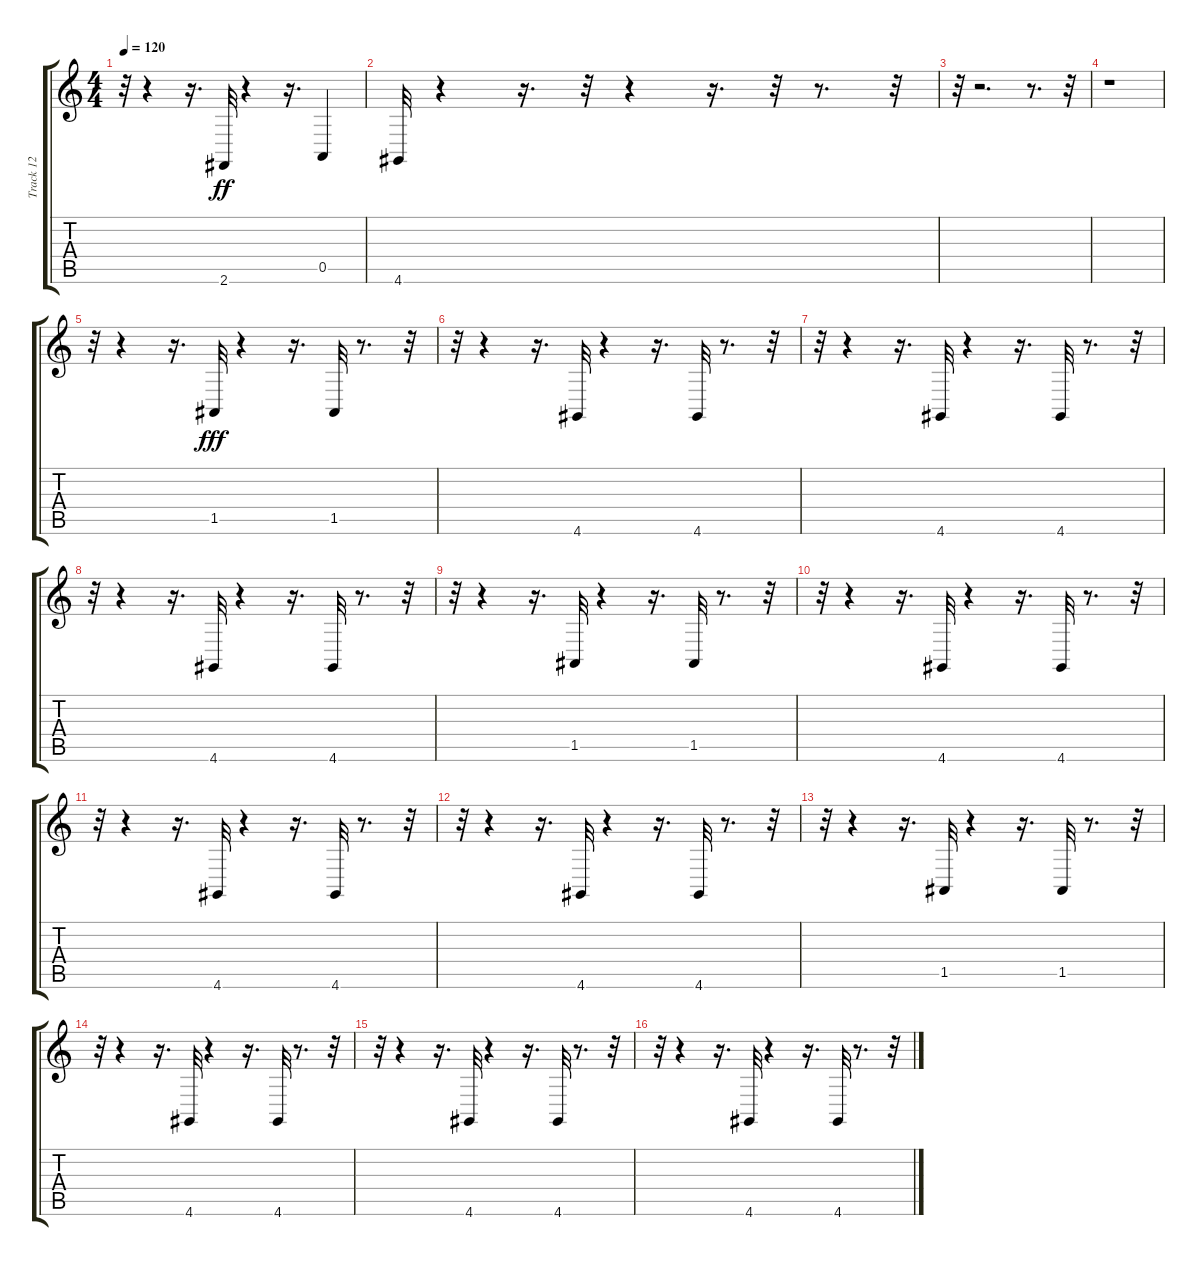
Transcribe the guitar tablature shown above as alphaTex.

\track ("Track 12" "Track 12") {instrument baritonesax}
\staff {score tabs}
\tuning (E4 B3 G3 D3 A2 E2) {hide}
\ts (4 4)
\tempo 120
\clef g2
\ks c
r.32{dy ff} r.4 r.16{d} 2.6.32 r.4 r.16{d} 0.5.4 |
4.6.32 r.4 r.16{d} r.32 r.4 r.16{d} r.32 r.8{d} r.32 |
r.32 r.2{d} r.8{d} r.32 |
r.1 |
r.32 r.4 r.16{d} 1.5.32{dy fff} r.4 r.16{d} 1.5.32 r.8{d} r.32 |
r.32 r.4 r.16{d} 4.6.32 r.4 r.16{d} 4.6.32 r.8{d} r.32 |
r.32 r.4 r.16{d} 4.6.32 r.4 r.16{d} 4.6.32 r.8{d} r.32 |
r.32 r.4 r.16{d} 4.6.32 r.4 r.16{d} 4.6.32 r.8{d} r.32 |
r.32 r.4 r.16{d} 1.5.32 r.4 r.16{d} 1.5.32 r.8{d} r.32 |
r.32 r.4 r.16{d} 4.6.32 r.4 r.16{d} 4.6.32 r.8{d} r.32 |
r.32 r.4 r.16{d} 4.6.32 r.4 r.16{d} 4.6.32 r.8{d} r.32 |
r.32 r.4 r.16{d} 4.6.32 r.4 r.16{d} 4.6.32 r.8{d} r.32 |
r.32 r.4 r.16{d} 1.5.32 r.4 r.16{d} 1.5.32 r.8{d} r.32 |
r.32 r.4 r.16{d} 4.6.32 r.4 r.16{d} 4.6.32 r.8{d} r.32 |
r.32 r.4 r.16{d} 4.6.32 r.4 r.16{d} 4.6.32 r.8{d} r.32 |
r.32 r.4 r.16{d} 4.6.32 r.4 r.16{d} 4.6.32 r.8{d} r.32
